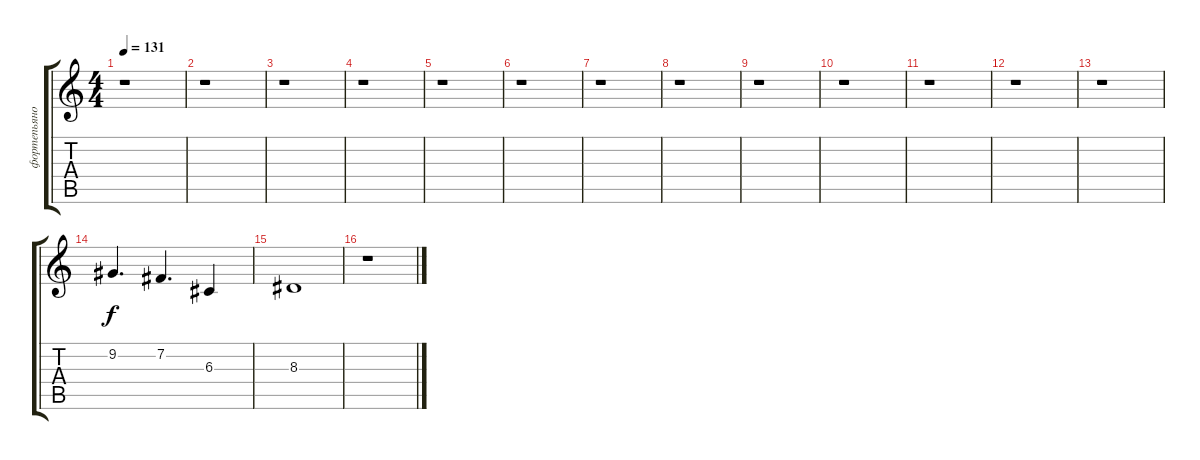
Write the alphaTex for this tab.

\track ("фортепьяно" "фортепьяно") {instrument brightacousticpiano}
\staff {score tabs}
\tuning (E4 B3 G3 D3 A2 E2) {hide}
\ts (4 4)
\tempo 131
\clef g2
\ks c
r.1{dy f} |
r.1 |
r.1 |
r.1 |
r.1 |
r.1 |
r.1 |
r.1 |
r.1 |
r.1 |
r.1 |
r.1 |
r.1 |
9.2.4{d} 7.2.4{d} 6.3.4 |
8.3.1 |
r.1
